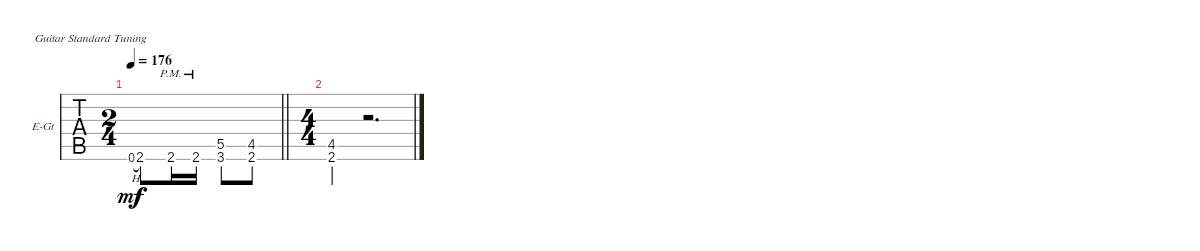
\bracketExtendMode groupsimilarinstruments
\firstSystemTrackNameOrientation horizontal
\otherSystemsTrackNameOrientation horizontal
\track ("Guitar 01" "E-Gt") {instrument distortionguitar}
\staff {tabs}
\tuning (E4 B3 G3 D3 A2 E2)
\ts (2 4)
\beaming (8 2 2)
\tempo 176
\clef g2
\barLineRight lightlight
\ks c
0.6{h}.8{gr onbeat dy mf} 2.6.8{dy f} 2.6{pm}.16 2.6{pm}.16 (5.5 3.6).8 (4.5 2.6).8 |
\ts (4 4)
\beaming (8 2 2 2 2)
(4.5{st} 2.6{st}).4 r.2{d}
